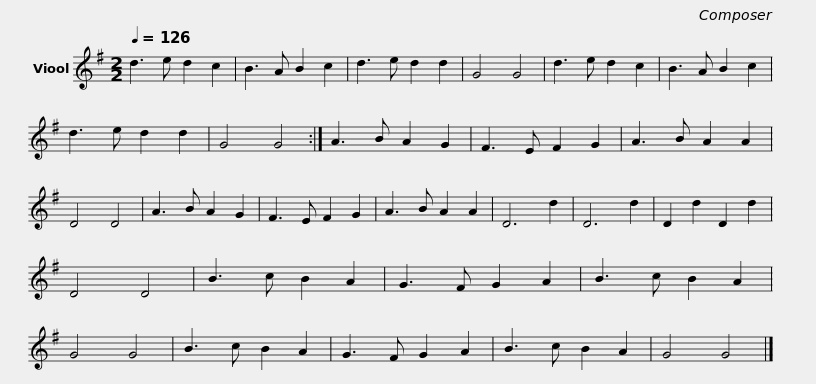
X:1
L:1/8
Q:1/4=126
M:2/2
I:linebreak $
K:G
V:1 treble
V:1
 d3 e d2 c2 | B3 A B2 c2 | d3 e d2 d2 | G4 G4 |$ d3 e d2 c2 | %5
 B3 A B2 c2 | d3 e d2 d2 | G4 G4 :|$ A3 B A2 G2 | F3 E F2 G2 | %10
 A3 B A2 A2 | D4 D4 |$ A3 B A2 G2 | F3 E F2 G2 | A3 B A2 A2 | %15
 D6 d2 |$ D6 d2 | D2 d2 D2 d2 | D4 D4 |$ B3 c B2 A2 | %20
 G3 F G2 A2 | B3 c B2 A2 | G4 G4 |$ B3 c B2 A2 | G3 F G2 A2 | %25
 B3 c B2 A2 | G4 G4 |] %27
